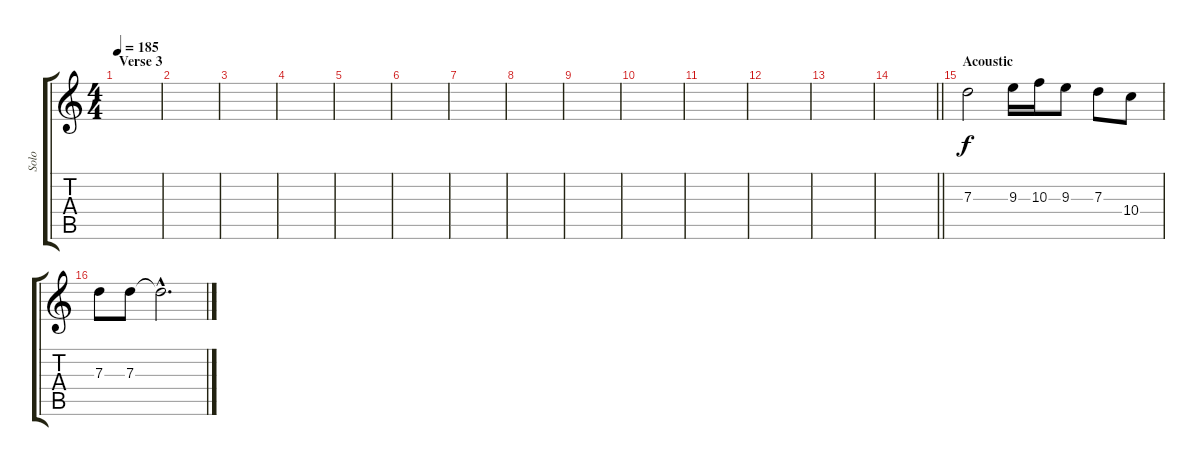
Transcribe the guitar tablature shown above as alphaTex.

\track ("Solo" "Solo") {instrument overdrivenguitar}
\staff {score tabs}
\tuning (E4 B3 G3 D3 A2 D2) {hide}
\ts (4 4)
\section ("" "Verse 3")
\tempo 185
\clef g2
\ks c
|
|
|
|
|
|
|
|
|
|
|
|
|
\barLineRight lightlight
|
\section ("" "Acoustic")
7.3.2{instrument acousticguitarsteel} 9.3.16 10.3.16 9.3.8 7.3.8 10.4.8 |
7.3.8 7.3.8 7.3{hac t}.2{d}
